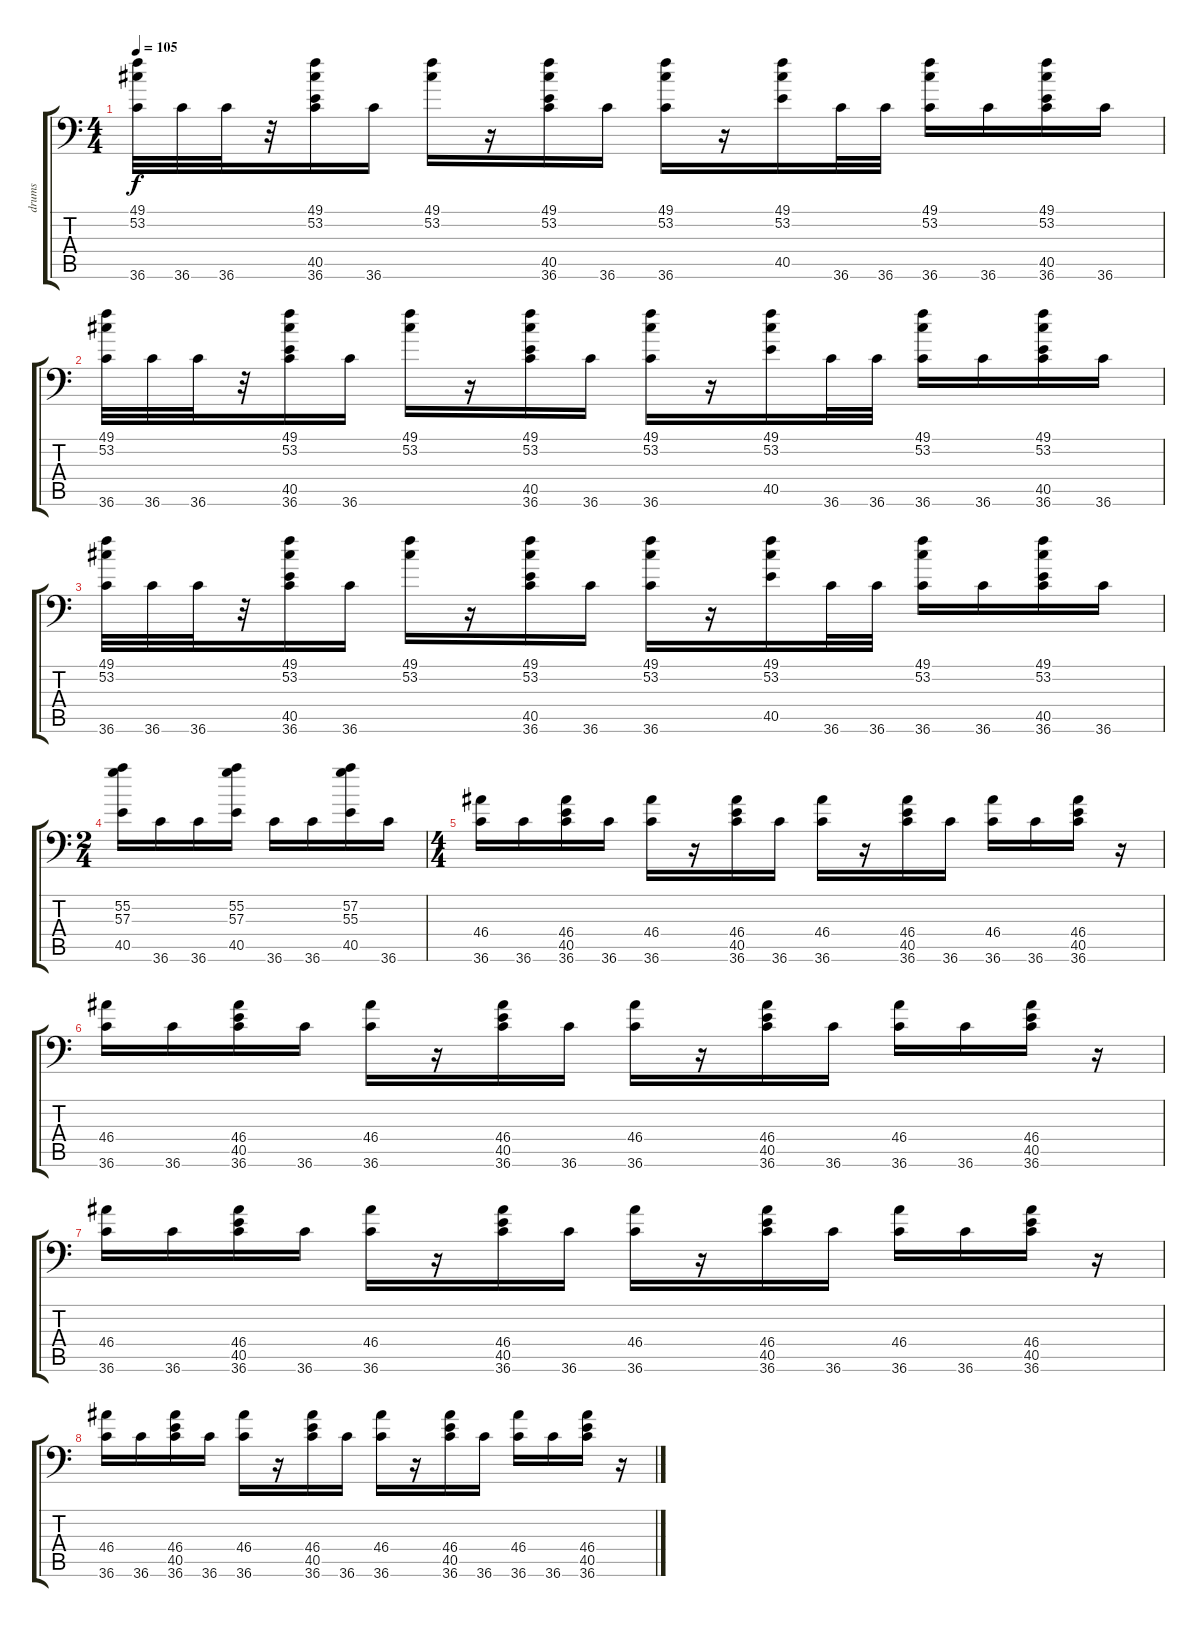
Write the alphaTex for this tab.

\track ("drums" "drums") {instrument acousticgrandpiano}
\staff {score tabs}
\tuning (C-1 C-1 C-1 C-1 C-1 C-1) {hide}
\ts (4 4)
\tempo 105
\clef f4
\ks c
(49.1 53.2 36.6).32{dy f} 36.6.32 36.6.32 r.32 (49.1 53.2 40.5 36.6).16 36.6.16 (49.1 53.2).16 r.16 (49.1 53.2 40.5 36.6).16 36.6.16 (49.1 53.2 36.6).16 r.16 (49.1 53.2 40.5).16 36.6.32 36.6.32 (49.1 53.2 36.6).16 36.6.16 (49.1 53.2 40.5 36.6).16 36.6.16 |
(49.1 53.2 36.6).32 36.6.32 36.6.32 r.32 (49.1 53.2 40.5 36.6).16 36.6.16 (49.1 53.2).16 r.16 (49.1 53.2 40.5 36.6).16 36.6.16 (49.1 53.2 36.6).16 r.16 (49.1 53.2 40.5).16 36.6.32 36.6.32 (49.1 53.2 36.6).16 36.6.16 (49.1 53.2 40.5 36.6).16 36.6.16 |
(49.1 53.2 36.6).32 36.6.32 36.6.32 r.32 (49.1 53.2 40.5 36.6).16 36.6.16 (49.1 53.2).16 r.16 (49.1 53.2 40.5 36.6).16 36.6.16 (49.1 53.2 36.6).16 r.16 (49.1 53.2 40.5).16 36.6.32 36.6.32 (49.1 53.2 36.6).16 36.6.16 (49.1 53.2 40.5 36.6).16 36.6.16 |
\ts (2 4)
(55.2 57.3 40.5).16 36.6.16 36.6.16 (55.2 57.3 40.5).16 36.6.16 36.6.16 (57.2 55.3 40.5).16 36.6.16 |
\ts (4 4)
(46.4 36.6).16 36.6.16 (46.4 40.5 36.6).16 36.6.16 (46.4 36.6).16 r.16 (46.4 40.5 36.6).16 36.6.16 (46.4 36.6).16 r.16 (46.4 40.5 36.6).16 36.6.16 (46.4 36.6).16 36.6.16 (46.4 40.5 36.6).16 r.16 |
(46.4 36.6).16 36.6.16 (46.4 40.5 36.6).16 36.6.16 (46.4 36.6).16 r.16 (46.4 40.5 36.6).16 36.6.16 (46.4 36.6).16 r.16 (46.4 40.5 36.6).16 36.6.16 (46.4 36.6).16 36.6.16 (46.4 40.5 36.6).16 r.16 |
(46.4 36.6).16 36.6.16 (46.4 40.5 36.6).16 36.6.16 (46.4 36.6).16 r.16 (46.4 40.5 36.6).16 36.6.16 (46.4 36.6).16 r.16 (46.4 40.5 36.6).16 36.6.16 (46.4 36.6).16 36.6.16 (46.4 40.5 36.6).16 r.16 |
(46.4 36.6).16 36.6.16 (46.4 40.5 36.6).16 36.6.16 (46.4 36.6).16 r.16 (46.4 40.5 36.6).16 36.6.16 (46.4 36.6).16 r.16 (46.4 40.5 36.6).16 36.6.16 (46.4 36.6).16 36.6.16 (46.4 40.5 36.6).16 r.16
